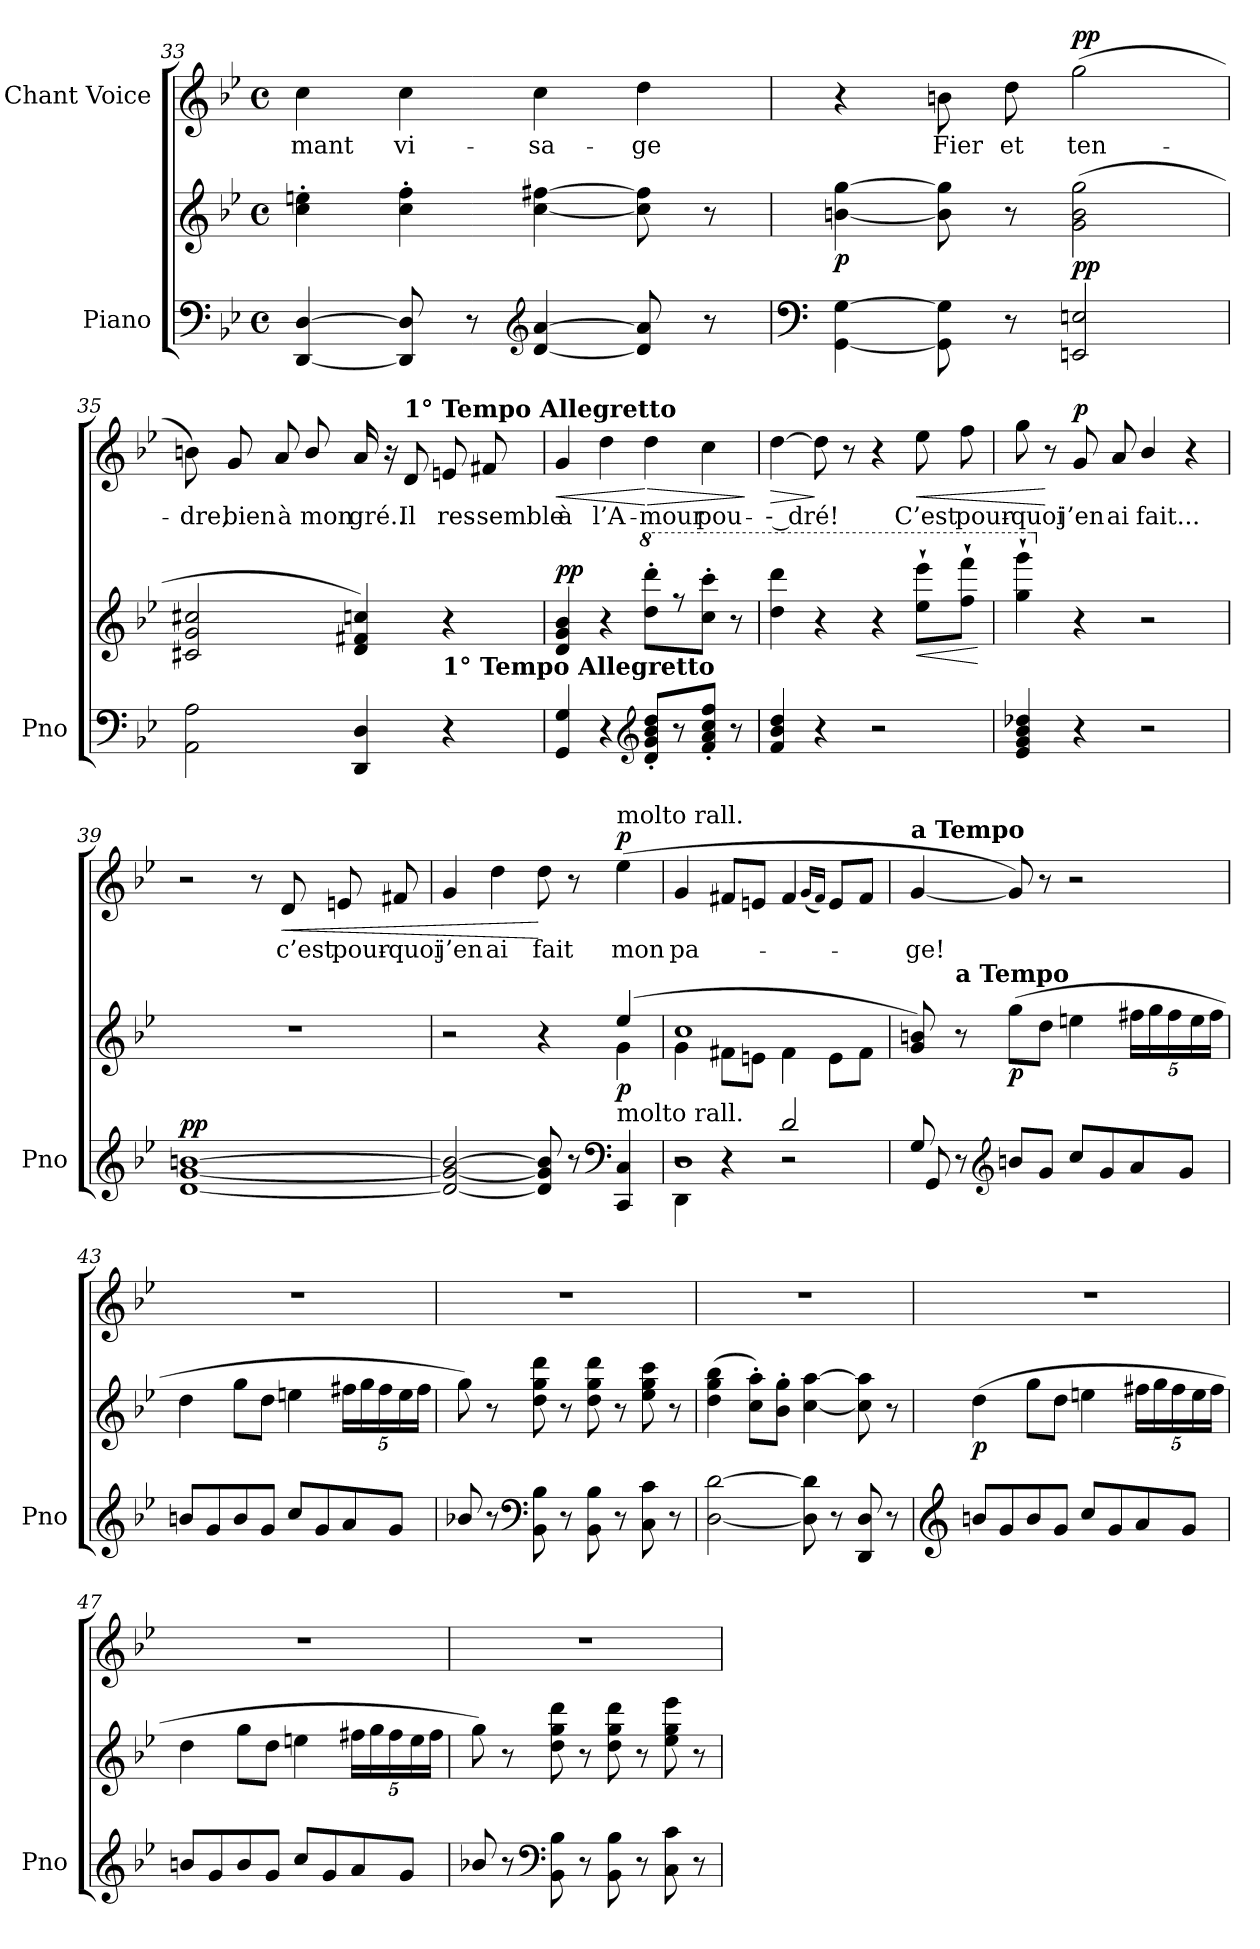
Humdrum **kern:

**kern	**kern	**dynam	**kern	**text	**dynam
*part2	*part2	*part2	*part1	*part1	*part1
*staff3	*staff2	*staff2/3	*staff1	*staff1	*staff1
*I"Piano	*	*	*I"Chant Voice	*	*
*I'Pno	*	*	*	*	*
*clefF4	*clefG2	*	*clefG2	*	*
*k[b-e-]	*k[b-e-]	*	*k[b-e-]	*	*
*M4/4	*M4/4	*	*M4/4	*	*
*met(c)	*met(c)	*	*met(c)	*	*
=33	=33	=33	=33	=33	=33
!	!	!	!	!LO:LY:b	!
[4DD/ [4D/	4cc\' 4een\'	.	4cc\	-mant	.
!	!	!	!	!LO:LY:b	!
8DD/] 8D/]	4cc\' 4ff\'	.	4cc\	vi-	.
8r	.	.	.	.	.
*clefG2	*	*	*	*	*
!	!	!	!	!LO:LY:b	!
[4d/ [4a/	[4cc\ [4ff#X\	.	4cc\	-sa-	.
!	!	!	!	!LO:LY:b	!
8d/] 8a/]	8cc\] 8ff#\]	.	4dd\	-ge	.
8r	8r	.	.	.	.
!!LO:LB:g=z
=34	=34	=34	=34	=34	=34
*clefF4	*	*	*	*	*
!	!	!LO:DY:b	!	!	!
[4GG\ [4G\	[4bn\ [4gg\	p	4r	.	.
!	!	!	!	!LO:LY:b	!
8GG\] 8G\]	8b\] 8gg\]	.	8bn\	Fier	.
!	!	!	!	!LO:LY:b	!
8r	8r	.	8dd\	et	.
!	!	!LO:DY:b	!	!LO:LY:b	!LO:DY:a
2EEn/ 2En/	(2g\ 2b\ 2gg\	pp	(2gg\	ten-	pp
=35	=35	=35	=35	=35	=35
!	!	!	!	!LO:LY:b	!
2AA\ 2A\	2c#X/ 2g/ 2cc#X/	.	8bn\)	-dre,	.
!	!	!	!	!LO:LY:b	!
.	.	.	8g/	bien	.
!	!	!	!	!LO:LY:b	!
.	.	.	8a/	à	.
!	!	!	!	!LO:LY:b	!
.	.	.	8b/	mon	.
!	!	!	!	!LO:LY:b	!
4DD/ 4D/	4d/ 4f#X/ 4ccn/)	.	16a/	gré..	.
.	.	.	16r	.	.
!	!	!	!LO:TX:a:B:t=1° Tempo             Allegretto	!	!
!	!	!	!	!LO:LY:b	!
.	.	.	8d/	Il	.
!	!LO:TX:b:B:t=1° Tempo              Allegretto	!	!	!	!
!	!	!	!	!LO:LY:b	!
4r	4r	.	8en/	res-	.
!	!	!	!	!LO:LY:b	!
.	.	.	8f#X/	-semble	.
=36	=36	=36	=36	=36	=36
!	!	!LO:DY:b=2	!	!LO:LY:b	!LO:HP:b
!	!	!LO:DY:n=1:a	!	!	!
4GG/ 4G/	4d/ 4g/ 4b-/	p p	4g/	à	<
!	!	!	!	!LO:LY:b	!
4r	4r	.	4dd\	l’A-	.
*clefG2	*	*	*	*	*
*	*8va	*	*	*	*
!	!	!	!	!LO:LY:b	!LO:HP:n=1:b
8d/' 8g/' 8b-/' 8dd/'L	8ddd\' 8dddd\'L	.	4dd\	-mour	[ >
8r	8r	.	.	.	.
!	!	!	!	!LO:LY:b	!
8f/' 8a/' 8cc/' 8ff/'J	8ccc\' 8cccc\'J	.	4cc\	pou-	.
8r	8r	.	.	.	.
.	.	.	.	.	]
!!LO:LB:g=z
=37	=37	=37	=37	=37	=37
!	!	!	!	!LO:LY:b	!LO:HP:b
4f/ 4b-/ 4dd/	4ddd\ 4dddd\	.	[4dd\	-- dré!	>
4r	4r	.	8dd\]	.	]
.	.	.	8r	.	.
2r	4r	.	4r	.	.
!	!	!LO:HP:b	!	!LO:LY:b	!LO:HP:b
.	8eee-\` 8eeee-\`L	<	8ee-\	C’est	<
!	!	!	!	!LO:LY:b	!
.	8fff\` 8ffff\`J	.	8ff\	pour-	.
.	.	[	.	.	.
=38	=38	=38	=38	=38	=38
!	!	!	!	!LO:LY:b	!
4e-/ 4g/ 4b-/ 4dd-X/	4ggg\` 4gggg\`	.	8gg\	-quoi	.
.	.	.	8r	.	[
*	*X8va	*	*	*	*
!	!	!	!	!LO:LY:b	!LO:DY:a
4r	4r	.	8g/	j’en	p
!	!	!	!	!LO:LY:b	!
.	.	.	8a/	ai	.
!	!	!	!	!LO:LY:b	!
2r	2r	.	4b-/	fait...	.
.	.	.	4r	.	.
=39	=39	=39	=39	=39	=39
!	!	!LO:DY:a=2	!	!	!
[1d [>1g [1bn	1r	pp	2r	.	.
.	.	.	8r	.	.
!	!	!	!	!LO:LY:b	!LO:HP:b
.	.	.	8d/	c’est	<
!	!	!	!	!LO:LY:b	!
.	.	.	8en/	pour-	.
!	!	!	!	!LO:LY:b	!
.	.	.	8f#X/	-quoi	.
!!LO:LB:g=z
=40	=40	=40	=40	=40	=40
*	*^	*	*	*	*
!	!	!	!	!	!LO:LY:b	!
2d/_ 2g/_ 2bn/_	2r	2.ryy	.	4g/	j’en	.
!	!	!	!	!	!LO:LY:b	!
.	.	.	.	4dd\	ai	.
!	!	!	!	!	!LO:LY:b	!
8d/] 8g/] 8b/]	4r	.	.	8dd\	fait	[
8r	.	.	.	8r	.	.
*clefF4	*	*	*	*	*	*
!	!	!	!	!LO:TX:a:t=molto rall.	!	!
!	!LO:TX:b:t=molto rall.	!	!	!	!	!
!	!	!	!LO:DY:b	!	!LO:LY:b	!LO:DY:a
4CC/ 4C/	(4ee-/	4g\	p	(4ee-\	mon	p
=41	=41	=41	=41	=41	=41	=41
*^	*	*	*	*	*	*
*	*^	*	*	*	*	*	*
!	!	!	!	!	!	!	!LO:LY:b	!
2r	1D	4DD\	1cc	4g\	.	4g/	pa-	.
.	.	4r	.	8f#X\L	.	8f#X/L	.	.
.	.	.	.	8en\J	.	8en/J	.	.
2d/	.	2r	.	4f#\	.	4f#/	.	.
.	.	.	.	.	.	(16qg/LL	.	.
.	.	.	.	.	.	16qf#/JJ)	.	.
.	.	.	.	8e\L	.	8e/L	.	.
.	.	.	.	8f#\J	.	8f#/J	.	.
*	*v	*v	*	*	*	*	*	*
=42	=42	=42	=42	=42	=42	=42	=42
!	!	!	!	!	!LO:TX:a:B:t=a Tempo	!	!
!	!	!	!	!	!	!LO:LY:b	!
*	*	*v	*v	*	*	*	*
8G/	8GG/	8g/ 8bn/)	.	[4g/	-ge!	.
!	!	!LO:TX:a:B:t=a Tempo	!	!	!	!
8r	2..ryy	8r	.	.	.	.
*clefG2	*	*	*	*	*	*
!	!	!	!LO:DY:b	!	!	!
8bn/L	.	(8gg\L	p	8g/])	.	.
8g/J	.	8dd\J	.	8r	.	.
8cc/L	.	4een\	.	2r	.	.
8g/	.	.	.	.	.	.
*	*	*Xbrackettup	*	*	*	*
8a/	.	20ff#X\LL	.	.	.	.
.	.	20gg\	.	.	.	.
.	.	20ff#\	.	.	.	.
8g/J	.	.	.	.	.	.
.	.	20ee\	.	.	.	.
.	.	20ff#\JJ	.	.	.	.
*v	*v	*	*	*	*	*
!!LO:PB:g=z
=43	=43	=43	=43	=43	=43
8bn/L	4dd\	.	1r	.	.
8g/	.	.	.	.	.
8b/	8gg\L	.	.	.	.
8g/J	8dd\J	.	.	.	.
8cc/L	4een\	.	.	.	.
8g/	.	.	.	.	.
8a/	20ff#X\LL	.	.	.	.
.	20gg\	.	.	.	.
.	20ff#\	.	.	.	.
8g/J	.	.	.	.	.
.	20ee\	.	.	.	.
.	20ff#\JJ	.	.	.	.
=44	=44	=44	=44	=44	=44
8b-X/	8gg\)	.	1r	.	.
8r	8r	.	.	.	.
*clefF4	*	*	*	*	*
!	!	!LO:DY:b	!	!	!
!	!	!LO:DY:n=1:b	!	!	!
8BB-\ 8B-\	8dd\ 8gg\ 8ddd\	other-dynamics f	.	.	.
8r	8r	.	.	.	.
8BB-\ 8B-\	8dd\ 8gg\ 8ddd\	.	.	.	.
8r	8r	.	.	.	.
8C\ 8c\	8ee-\ 8gg\ 8ccc\	.	.	.	.
8r	8r	.	.	.	.
=45	=45	=45	=45	=45	=45
[2D\ [2d\	(4dd\ 4gg\ 4bb-\	.	1r	.	.
.	8cc\' 8aa\'L)	.	.	.	.
.	8b-\' 8gg\'J	.	.	.	.
8D\] 8d\]	[4cc\ [4aa\	.	.	.	.
8r	.	.	.	.	.
8DD/ 8D/	8cc\] 8aa\]	.	.	.	.
8r	8r	.	.	.	.
!!LO:LB:g=z
=46	=46	=46	=46	=46	=46
*clefG2	*	*	*	*	*
!	!	!LO:DY:b	!	!	!
8bn/L	(4dd\	p	1r	.	.
8g/	.	.	.	.	.
8b/	8gg\L	.	.	.	.
8g/J	8dd\J	.	.	.	.
8cc/L	4een\	.	.	.	.
8g/	.	.	.	.	.
8a/	20ff#X\LL	.	.	.	.
.	20gg\	.	.	.	.
.	20ff#\	.	.	.	.
8g/J	.	.	.	.	.
.	20ee\	.	.	.	.
.	20ff#\JJ	.	.	.	.
=47	=47	=47	=47	=47	=47
8bn/L	4dd\	.	1r	.	.
8g/	.	.	.	.	.
8b/	8gg\L	.	.	.	.
8g/J	8dd\J	.	.	.	.
8cc/L	4een\	.	.	.	.
8g/	.	.	.	.	.
8a/	20ff#X\LL	.	.	.	.
.	20gg\	.	.	.	.
.	20ff#\	.	.	.	.
8g/J	.	.	.	.	.
.	20ee\	.	.	.	.
.	20ff#\JJ	.	.	.	.
=48	=48	=48	=48	=48	=48
8b-X/	8gg\)	.	1r	.	.
8r	8r	.	.	.	.
*clefF4	*	*	*	*	*
!	!	!LO:DY:b	!	!	!
!	!	!LO:DY:n=1:b	!	!	!
8BB-\ 8B-\	8dd\ 8gg\ 8ddd\	other-dynamics f	.	.	.
8r	8r	.	.	.	.
8BB-\ 8B-\	8dd\ 8gg\ 8ddd\	.	.	.	.
8r	8r	.	.	.	.
8C\ 8c\	8ee-\ 8gg\ 8eee-\	.	.	.	.
8r	8r	.	.	.	.
=	=	=	=	=	=
*-	*-	*-	*-	*-	*-
